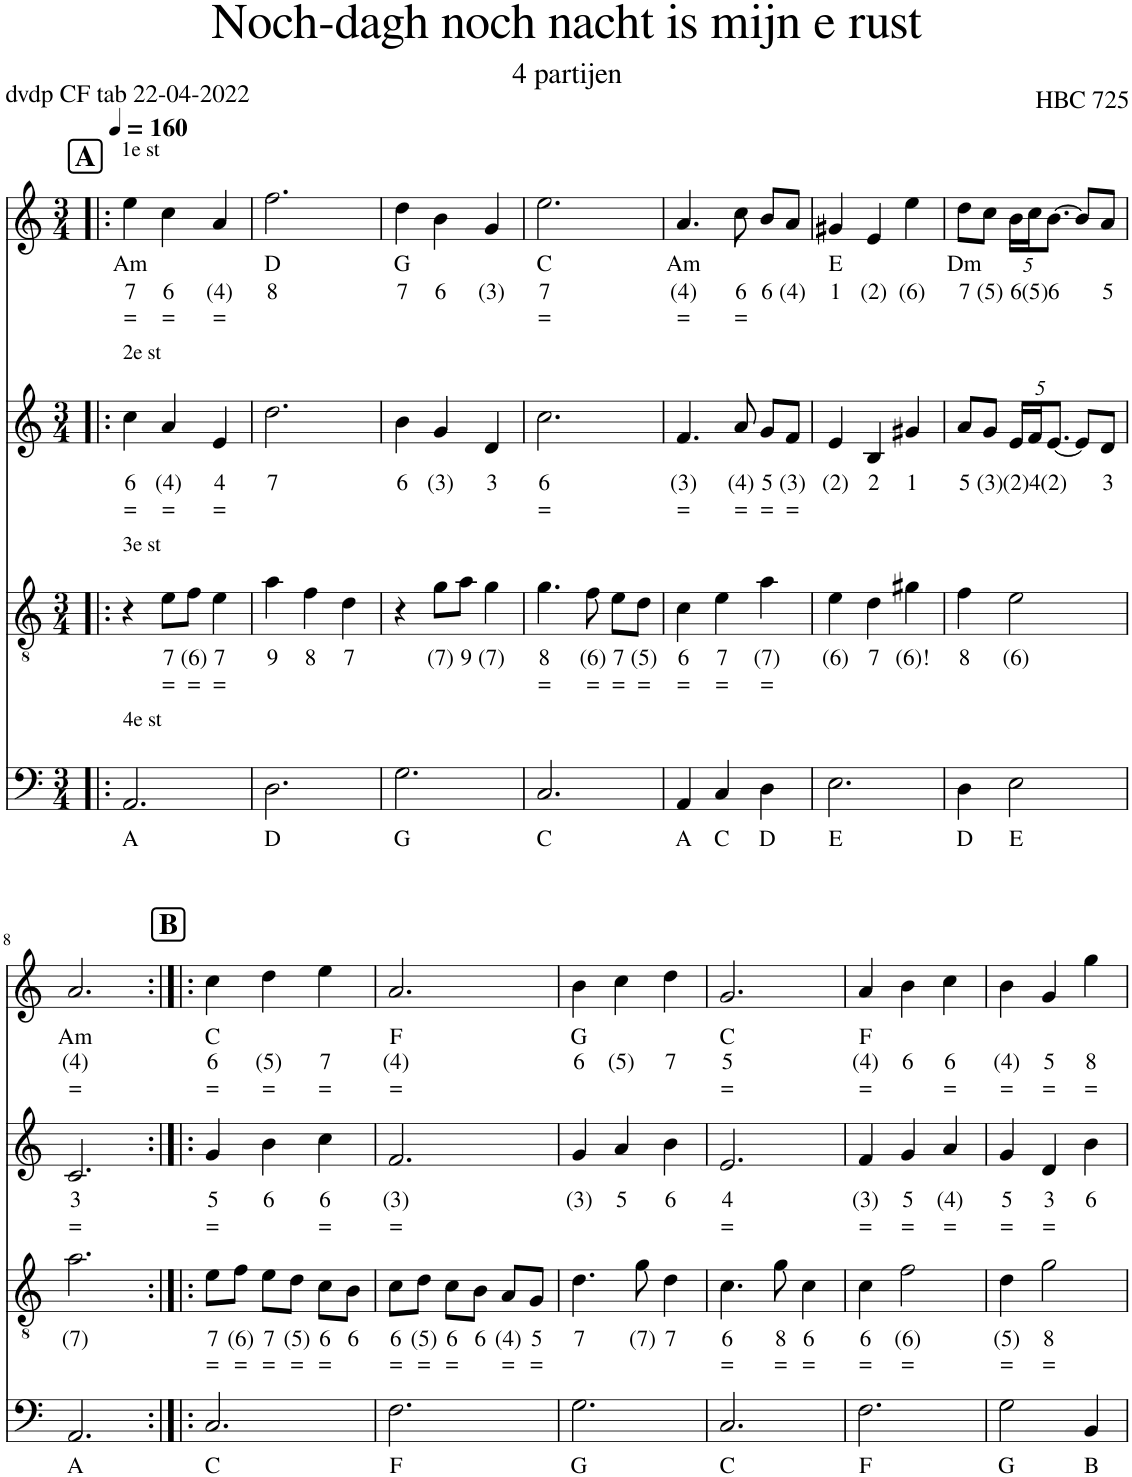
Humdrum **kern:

**kern	**text	**kern	**text	**text	**kern	**text	**text	**kern	**text	**text	**text
*part4	*part4	*part3	*part3	*part3	*part2	*part2	*part2	*part1	*part1	*part1	*part1
*staff4	*staff4	*staff3	*staff3	*staff3	*staff2	*staff2	*staff2	*staff1	*staff1	*staff1	*staff1
*I"Fagot, Bassoon	*	*I"Bas-hobo, Oboe	*	*	*I"Hobo, Flute 2	*	*	*I"Bandoneon, Flute 1	*	*	*
*clefF4	*	*clefGv2	*	*	*clefG2	*	*	*clefG2	*	*	*
*k[]	*	*k[]	*	*	*k[]	*	*	*k[]	*	*	*
*M3/4	*	*M3/4	*	*	*M3/4	*	*	*M3/4	*	*	*
*MM160	*	*MM160	*	*	*MM160	*	*	*MM160	*	*	*
!!LO:REH:place=s1:a:B:cj:fs=14:t=A
=1!|:	=1!|:	=1!|:	=1!|:	=1!|:	=1!|:	=1!|:	=1!|:	=1!|:	=1!|:	=1!|:	=1!|:
!	!	!	!	!	!	!	!	!LO:TX:a:t=1e st	!	!	!
!	!	!	!	!	!LO:TX:a:t=2e st	!	!	!	!	!	!
!	!	!LO:TX:a:t=3e st	!	!	!	!	!	!	!	!	!
!LO:TX:a:t=4e st	!	!	!	!	!	!	!	!	!	!	!
!	!LO:LY:b	!	!	!	!	!LO:LY:b	!LO:LY:b	!	!LO:LY:b	!LO:LY:b	!LO:LY:b
2.AA/	A	4r	.	.	4cc\	6	=	4ee\	Am	7	=
!	!	!	!LO:LY:b	!LO:LY:b	!	!LO:LY:b	!LO:LY:b	!	!	!LO:LY:b	!LO:LY:b
.	.	8e\L	7	=	4a/	(4)	=	4cc\	.	6	=
!	!	!	!LO:LY:b	!LO:LY:b	!	!	!	!	!	!	!
.	.	8f\J	(6)	=	.	.	.	.	.	.	.
!	!	!	!LO:LY:b	!LO:LY:b	!	!LO:LY:b	!LO:LY:b	!	!	!LO:LY:b	!LO:LY:b
.	.	4e\	7	=	4e/	4	=	4a/	.	(4)	=
=2	=2	=2	=2	=2	=2	=2	=2	=2	=2	=2	=2
!	!LO:LY:b	!	!LO:LY:b	!	!	!LO:LY:b	!	!	!LO:LY:b	!LO:LY:b	!
2.D\	D	4a\	9	.	2.dd\	7	.	2.ff\	D	8	.
!	!	!	!LO:LY:b	!	!	!	!	!	!	!	!
.	.	4f\	8	.	.	.	.	.	.	.	.
!	!	!	!LO:LY:b	!	!	!	!	!	!	!	!
.	.	4d\	7	.	.	.	.	.	.	.	.
=3	=3	=3	=3	=3	=3	=3	=3	=3	=3	=3	=3
!	!LO:LY:b	!	!	!	!	!LO:LY:b	!	!	!LO:LY:b	!LO:LY:b	!
2.G\	G	4r	.	.	4b\	6	.	4dd\	G	7	.
!	!	!	!LO:LY:b	!	!	!LO:LY:b	!	!	!	!LO:LY:b	!
.	.	8g\L	(7)	.	4g/	(3)	.	4b\	.	6	.
!	!	!	!LO:LY:b	!	!	!	!	!	!	!	!
.	.	8a\J	9	.	.	.	.	.	.	.	.
!	!	!	!LO:LY:b	!	!	!LO:LY:b	!	!	!	!LO:LY:b	!
.	.	4g\	(7)	.	4d/	3	.	4g/	.	(3)	.
=4	=4	=4	=4	=4	=4	=4	=4	=4	=4	=4	=4
!	!LO:LY:b	!	!LO:LY:b	!LO:LY:b	!	!LO:LY:b	!LO:LY:b	!	!LO:LY:b	!LO:LY:b	!LO:LY:b
2.C/	C	4.g\	8	=	2.cc\	6	=	2.ee\	C	7	=
!	!	!	!LO:LY:b	!LO:LY:b	!	!	!	!	!	!	!
.	.	8f\	(6)	=	.	.	.	.	.	.	.
!	!	!	!LO:LY:b	!LO:LY:b	!	!	!	!	!	!	!
.	.	8e\L	7	=	.	.	.	.	.	.	.
!	!	!	!LO:LY:b	!LO:LY:b	!	!	!	!	!	!	!
.	.	8d\J	(5)	=	.	.	.	.	.	.	.
=5	=5	=5	=5	=5	=5	=5	=5	=5	=5	=5	=5
!	!LO:LY:b	!	!LO:LY:b	!LO:LY:b	!	!LO:LY:b	!LO:LY:b	!	!LO:LY:b	!LO:LY:b	!LO:LY:b
4AA/	A	4c\	6	=	4.f/	(3)	=	4.a/	Am	(4)	=
!	!LO:LY:b	!	!LO:LY:b	!LO:LY:b	!	!	!	!	!	!	!
4C/	C	4e\	7	=	.	.	.	.	.	.	.
!	!	!	!	!	!	!LO:LY:b	!LO:LY:b	!	!	!LO:LY:b	!LO:LY:b
.	.	.	.	.	8a/	(4)	=	8cc\	.	6	=
!	!LO:LY:b	!	!LO:LY:b	!LO:LY:b	!	!LO:LY:b	!LO:LY:b	!	!	!LO:LY:b	!
4D\	D	4a\	(7)	=	8g/L	5	=	8b/L	.	6	.
!	!	!	!	!	!	!LO:LY:b	!LO:LY:b	!	!	!LO:LY:b	!
.	.	.	.	.	8f/J	(3)	=	8a/J	.	(4)	.
=6	=6	=6	=6	=6	=6	=6	=6	=6	=6	=6	=6
!	!LO:LY:b	!	!LO:LY:b	!	!	!LO:LY:b	!	!	!LO:LY:b	!LO:LY:b	!
2.E\	E	4e\	(6)	.	4e/	(2)	.	4g#X/	E	1	.
!	!	!	!LO:LY:b	!	!	!LO:LY:b	!	!	!	!LO:LY:b	!
.	.	4d\	7	.	4B/	2	.	4e/	.	(2)	.
!	!	!	!LO:LY:b	!	!	!LO:LY:b	!	!	!	!LO:LY:b	!
.	.	4g#X\	(6)!	.	4g#X/	1	.	4ee\	.	(6)	.
=7	=7	=7	=7	=7	=7	=7	=7	=7	=7	=7	=7
!	!LO:LY:b	!	!LO:LY:b	!	!	!LO:LY:b	!	!	!LO:LY:b	!LO:LY:b	!
4D\	D	4f\	8	.	8a/L	5	.	8dd\L	Dm	7	.
!	!	!	!	!	!	!LO:LY:b	!	!	!	!LO:LY:b	!
.	.	.	.	.	8g/J	(3)	.	8cc\J	.	(5)	.
!	!LO:LY:b	!	!LO:LY:b	!	!	!	!	!	!	!	!
*	*	*	*	*	*Xbrackettup	*	*	*	*	*	*
!	!	!	!	!	!	!LO:LY:b	!	!	!	!	!
*	*	*	*	*	*	*	*	*Xbrackettup	*	*	*
!	!	!	!	!	!	!	!	!	!	!LO:LY:b	!
2E\	E	2e\	(6)	.	20e/LL	(2)	.	20b\LL	.	6	.
!	!	!	!	!	!	!LO:LY:b	!	!	!	!LO:LY:b	!
.	.	.	.	.	20f/J	4	.	20cc\J	.	(5)	.
!	!	!	!	!	!	!LO:LY:b	!	!	!	!LO:LY:b	!
.	.	.	.	.	[10.e/J	(2)	.	[10.b\J	.	6	.
.	.	.	.	.	8e/L]	.	.	8b/L]	.	.	.
!	!	!	!	!	!	!LO:LY:b	!	!	!	!LO:LY:b	!
.	.	.	.	.	8d/J	3	.	8a/J	.	5	.
!!LO:LB:g=z
=8	=8	=8	=8	=8	=8	=8	=8	=8	=8	=8	=8
!	!LO:LY:b	!	!LO:LY:b	!	!	!LO:LY:b	!LO:LY:b	!	!LO:LY:b	!LO:LY:b	!LO:LY:b
2.AA/	A	2.a\	(7)	.	2.c/	3	=	2.a/	Am	(4)	=
!!LO:REH:place=s1:a:B:cj:fs=14:t=B
=9:|!|:	=9:|!|:	=9:|!|:	=9:|!|:	=9:|!|:	=9:|!|:	=9:|!|:	=9:|!|:	=9:|!|:	=9:|!|:	=9:|!|:	=9:|!|:
!	!LO:LY:b	!	!LO:LY:b	!LO:LY:b	!	!LO:LY:b	!LO:LY:b	!	!LO:LY:b	!LO:LY:b	!LO:LY:b
2.C/	C	8e\L	7	=	4g/	5	=	4cc\	C	6	=
!	!	!	!LO:LY:b	!LO:LY:b	!	!	!	!	!	!	!
.	.	8f\J	(6)	=	.	.	.	.	.	.	.
!	!	!	!LO:LY:b	!LO:LY:b	!	!LO:LY:b	!	!	!	!LO:LY:b	!LO:LY:b
.	.	8e\L	7	=	4b\	6	.	4dd\	.	(5)	=
!	!	!	!LO:LY:b	!LO:LY:b	!	!	!	!	!	!	!
.	.	8d\J	(5)	=	.	.	.	.	.	.	.
!	!	!	!LO:LY:b	!LO:LY:b	!	!LO:LY:b	!LO:LY:b	!	!	!LO:LY:b	!LO:LY:b
.	.	8c\L	6	=	4cc\	6	=	4ee\	.	7	=
!	!	!	!LO:LY:b	!	!	!	!	!	!	!	!
.	.	8B\J	6	.	.	.	.	.	.	.	.
=10	=10	=10	=10	=10	=10	=10	=10	=10	=10	=10	=10
!	!LO:LY:b	!	!LO:LY:b	!LO:LY:b	!	!LO:LY:b	!LO:LY:b	!	!LO:LY:b	!LO:LY:b	!LO:LY:b
2.F\	F	8c\L	6	=	2.f/	(3)	=	2.a/	F	(4)	=
!	!	!	!LO:LY:b	!LO:LY:b	!	!	!	!	!	!	!
.	.	8d\J	(5)	=	.	.	.	.	.	.	.
!	!	!	!LO:LY:b	!LO:LY:b	!	!	!	!	!	!	!
.	.	8c\L	6	=	.	.	.	.	.	.	.
!	!	!	!LO:LY:b	!	!	!	!	!	!	!	!
.	.	8B\J	6	.	.	.	.	.	.	.	.
!	!	!	!LO:LY:b	!LO:LY:b	!	!	!	!	!	!	!
.	.	8A/L	(4)	=	.	.	.	.	.	.	.
!	!	!	!LO:LY:b	!LO:LY:b	!	!	!	!	!	!	!
.	.	8G/J	5	=	.	.	.	.	.	.	.
=11	=11	=11	=11	=11	=11	=11	=11	=11	=11	=11	=11
!	!LO:LY:b	!	!LO:LY:b	!	!	!LO:LY:b	!	!	!LO:LY:b	!LO:LY:b	!
2.G\	G	4.d\	7	.	4g/	(3)	.	4b\	G	6	.
!	!	!	!	!	!	!LO:LY:b	!	!	!	!LO:LY:b	!
.	.	.	.	.	4a/	5	.	4cc\	.	(5)	.
!	!	!	!LO:LY:b	!	!	!	!	!	!	!	!
.	.	8g\	(7)	.	.	.	.	.	.	.	.
!	!	!	!LO:LY:b	!	!	!LO:LY:b	!	!	!	!LO:LY:b	!
.	.	4d\	7	.	4b\	6	.	4dd\	.	7	.
=12	=12	=12	=12	=12	=12	=12	=12	=12	=12	=12	=12
!	!LO:LY:b	!	!LO:LY:b	!LO:LY:b	!	!LO:LY:b	!LO:LY:b	!	!LO:LY:b	!LO:LY:b	!LO:LY:b
2.C/	C	4.c\	6	=	2.e/	4	=	2.g/	C	5	=
!	!	!	!LO:LY:b	!LO:LY:b	!	!	!	!	!	!	!
.	.	8g\	8	=	.	.	.	.	.	.	.
!	!	!	!LO:LY:b	!LO:LY:b	!	!	!	!	!	!	!
.	.	4c\	6	=	.	.	.	.	.	.	.
=13	=13	=13	=13	=13	=13	=13	=13	=13	=13	=13	=13
!	!LO:LY:b	!	!LO:LY:b	!LO:LY:b	!	!LO:LY:b	!LO:LY:b	!	!LO:LY:b	!LO:LY:b	!LO:LY:b
2.F\	F	4c\	6	=	4f/	(3)	=	4a/	F	(4)	=
!	!	!	!LO:LY:b	!LO:LY:b	!	!LO:LY:b	!LO:LY:b	!	!	!LO:LY:b	!
.	.	2f\	(6)	=	4g/	5	=	4b\	.	6	.
!	!	!	!	!	!	!LO:LY:b	!LO:LY:b	!	!	!LO:LY:b	!LO:LY:b
.	.	.	.	.	4a/	(4)	=	4cc\	.	6	=
=14	=14	=14	=14	=14	=14	=14	=14	=14	=14	=14	=14
!	!LO:LY:b	!	!LO:LY:b	!LO:LY:b	!	!LO:LY:b	!LO:LY:b	!	!	!LO:LY:b	!LO:LY:b
2G\	G	4d\	(5)	=	4g/	5	=	4b\	.	(4)	=
!	!	!	!LO:LY:b	!LO:LY:b	!	!LO:LY:b	!LO:LY:b	!	!	!LO:LY:b	!LO:LY:b
.	.	2g\	8	=	4d/	3	=	4g/	.	5	=
!	!LO:LY:b	!	!	!	!	!LO:LY:b	!	!	!	!LO:LY:b	!LO:LY:b
4BB/	B	.	.	.	4b\	6	.	4gg\	.	8	=
=	=	=	=	=	=	=	=	=	=	=	=
*-	*-	*-	*-	*-	*-	*-	*-	*-	*-	*-	*-
